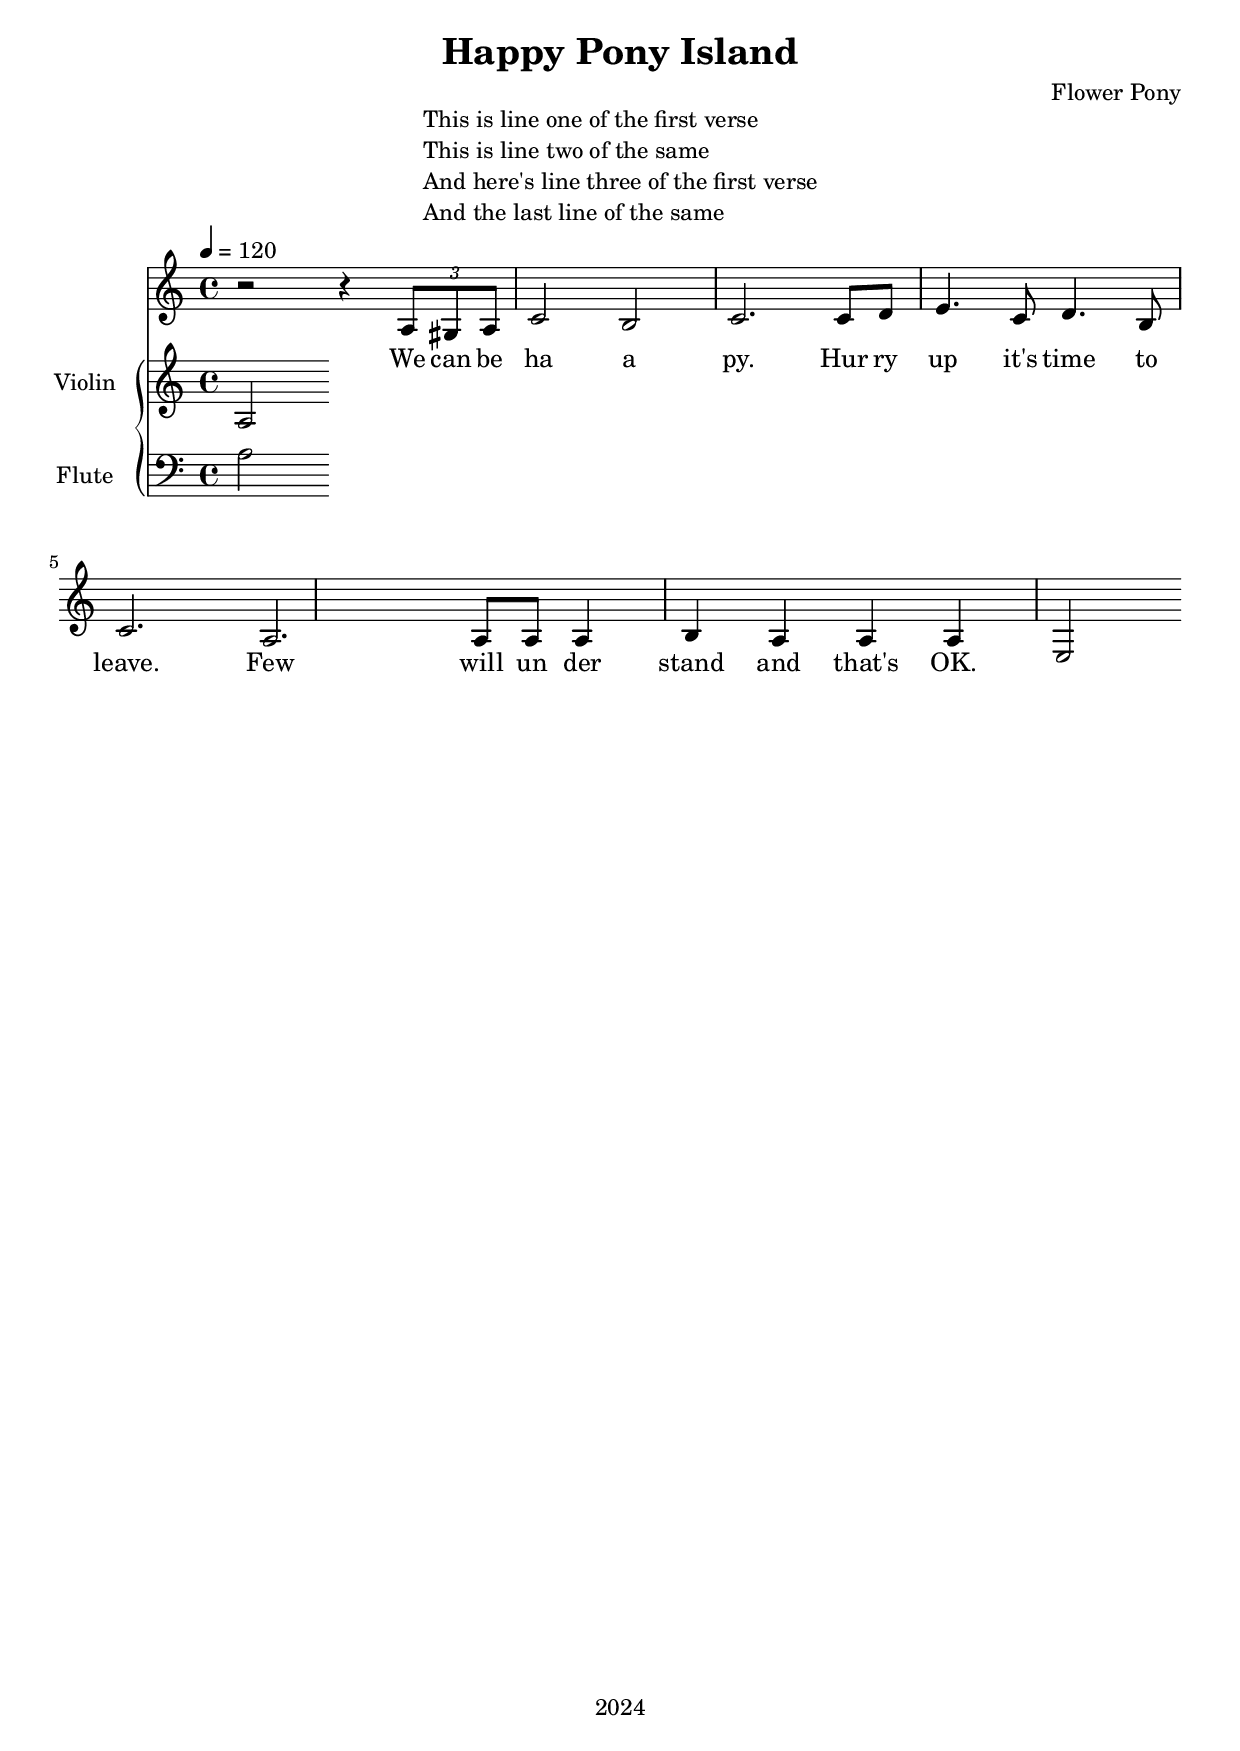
\version "2.21.0"

\header {
 date = "2024"
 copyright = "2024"
 title = "Happy Pony Island"
 composer = "Flower Pony"
}


\book {

\markup {
  \fill-line {
    ""
    {
      \column {
        \left-align {
          "This is line one of the first verse"
          "This is line two of the same"
          "And here's line three of the first verse"
          "And the last line of the same"
        }
      }
    }
    ""
  }
}

  \score {
  <<
    \new Staff = "singer" <<
      \new Voice = "vocal" { \time 4/4

 % Starting with rests to come in on the fourth count
  r2 r4 
  \tuplet 3/2 { a8 gis8 a8 } % Triplet starting on the fourth count
  c'2 b2 c'2.
                     c'8 d'8 e'4. c'8 d'4. b8 c'2.

                     a2. a8 a8 a4 b4 a4 a4 a4 e2}
      \addlyrics { 

                    We can be ha a py.
                    Hur ry up it's time to leave.
                    Few will un der stand and that's OK. }
                            
    >>
\new PianoStaff = "piano" <<
      \new Staff = "upper" \with {
  instrumentName = "Violin "
  shortInstrumentName = ""
}
{
        \set Staff.midiInstrument = "glockenspiel"
        \tempo 4 = 120 % This sets the quarter note (crotchet) to 120 BPM

       \clef treble 
        \time 4/4 


                                        { a }
      }
      \new Staff = "lower" 
\with {
  instrumentName = "Flute "
  shortInstrumentName = ""
} { 
        \set Staff.midiInstrument = "flute"
        \tempo 4 = 120 % This sets the quarter note (crotchet) to 120 BPM

        \clef bass 
        \time 4/4 { 
          a } 
      }
    >>


  >>
  \layout { }
  \midi { }
  }
}
